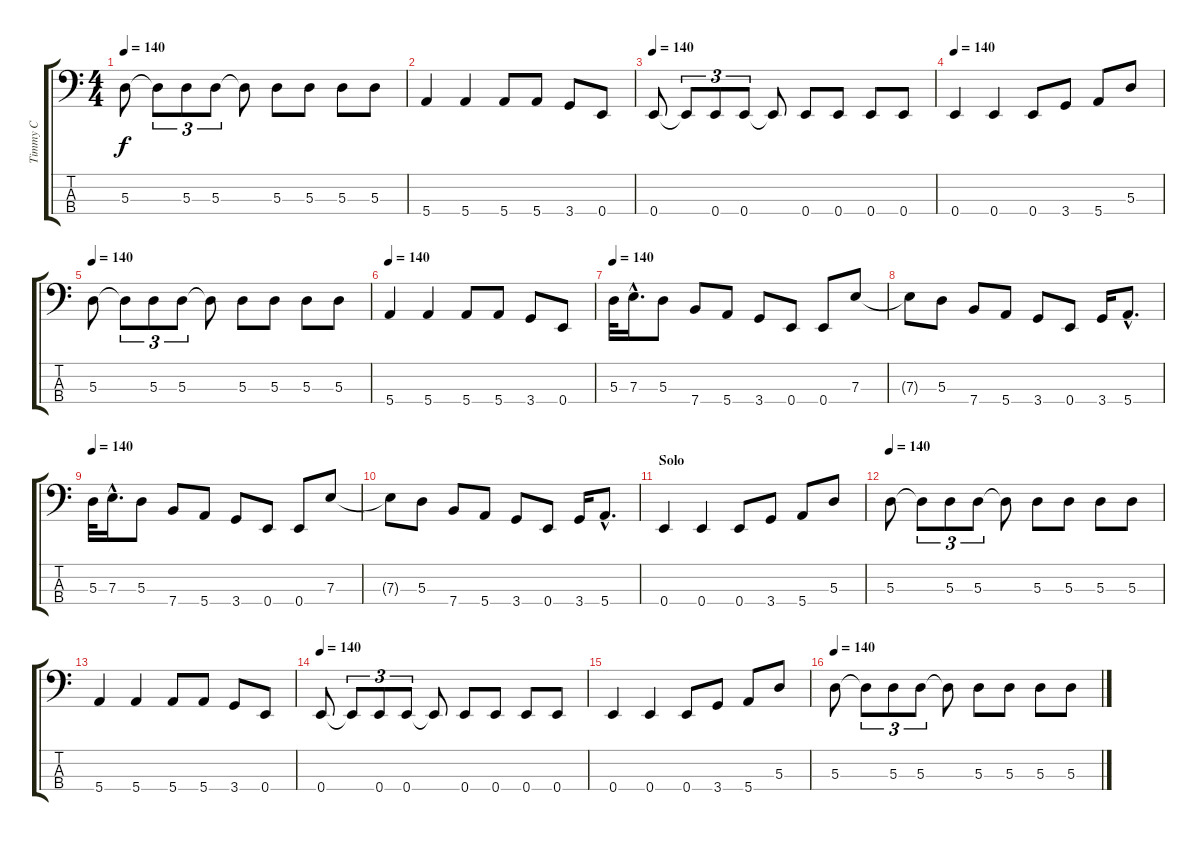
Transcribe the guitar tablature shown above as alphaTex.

\track ("Timmy C" "Timmy C") {instrument electricbassfinger}
\staff {score tabs}
\tuning (G2 D2 A1 E1) {hide}
\ts (4 4)
\tempo 140
\clef f4
\ks c
5.3.8{dy f instrument electricbassfinger} 5.3{t}.8{tu (3 2)} 5.3.8{tu (3 2)} 5.3.8{tu (3 2)} 5.3{t}.8 5.3.8 5.3.8 5.3.8 5.3.8 |
5.4.4 5.4.4 5.4.8 5.4.8 3.4.8 0.4.8 |
\tempo 140
0.4.8 0.4{t}.8{tu (3 2)} 0.4.8{tu (3 2)} 0.4.8{tu (3 2)} 0.4{t}.8 0.4.8 0.4.8 0.4.8 0.4.8 |
\tempo 140
0.4.4 0.4.4 0.4.8 3.4.8 5.4.8 5.3.8 |
\tempo 130
\tempo 140
5.3.8{instrument electricbassfinger} 5.3{t}.8{tu (3 2)} 5.3.8{tu (3 2)} 5.3.8{tu (3 2)} 5.3{t}.8 5.3.8 5.3.8 5.3.8 5.3.8 |
\tempo 140
5.4.4 5.4.4 5.4.8 5.4.8 3.4.8 0.4.8 |
\tempo 140
5.3.32 7.3{hac}.16{d} 5.3.8 7.4.8 5.4.8 3.4.8 0.4.8 0.4.8 7.3.8 |
7.3{t}.8 5.3.8 7.4.8 5.4.8 3.4.8 0.4.8 3.4.16 5.4{hac}.8{d} |
\tempo 140
5.3.32 7.3{hac}.16{d} 5.3.8 7.4.8 5.4.8 3.4.8 0.4.8 0.4.8 7.3.8 |
7.3{t}.8 5.3.8 7.4.8 5.4.8 3.4.8 0.4.8 3.4.16 5.4{hac}.8{d} |
\section ("" "Solo")
0.4.4 0.4.4 0.4.8 3.4.8 5.4.8 5.3.8 |
\tempo 140
5.3.8{instrument electricbassfinger} 5.3{t}.8{tu (3 2)} 5.3.8{tu (3 2)} 5.3.8{tu (3 2)} 5.3{t}.8 5.3.8 5.3.8 5.3.8 5.3.8 |
5.4.4 5.4.4 5.4.8 5.4.8 3.4.8 0.4.8 |
\tempo 140
0.4.8 0.4{t}.8{tu (3 2)} 0.4.8{tu (3 2)} 0.4.8{tu (3 2)} 0.4{t}.8 0.4.8 0.4.8 0.4.8 0.4.8 |
0.4.4 0.4.4 0.4.8 3.4.8 5.4.8 5.3.8 |
\tempo 140
5.3.8{instrument electricbassfinger} 5.3{t}.8{tu (3 2)} 5.3.8{tu (3 2)} 5.3.8{tu (3 2)} 5.3{t}.8 5.3.8 5.3.8 5.3.8 5.3.8
